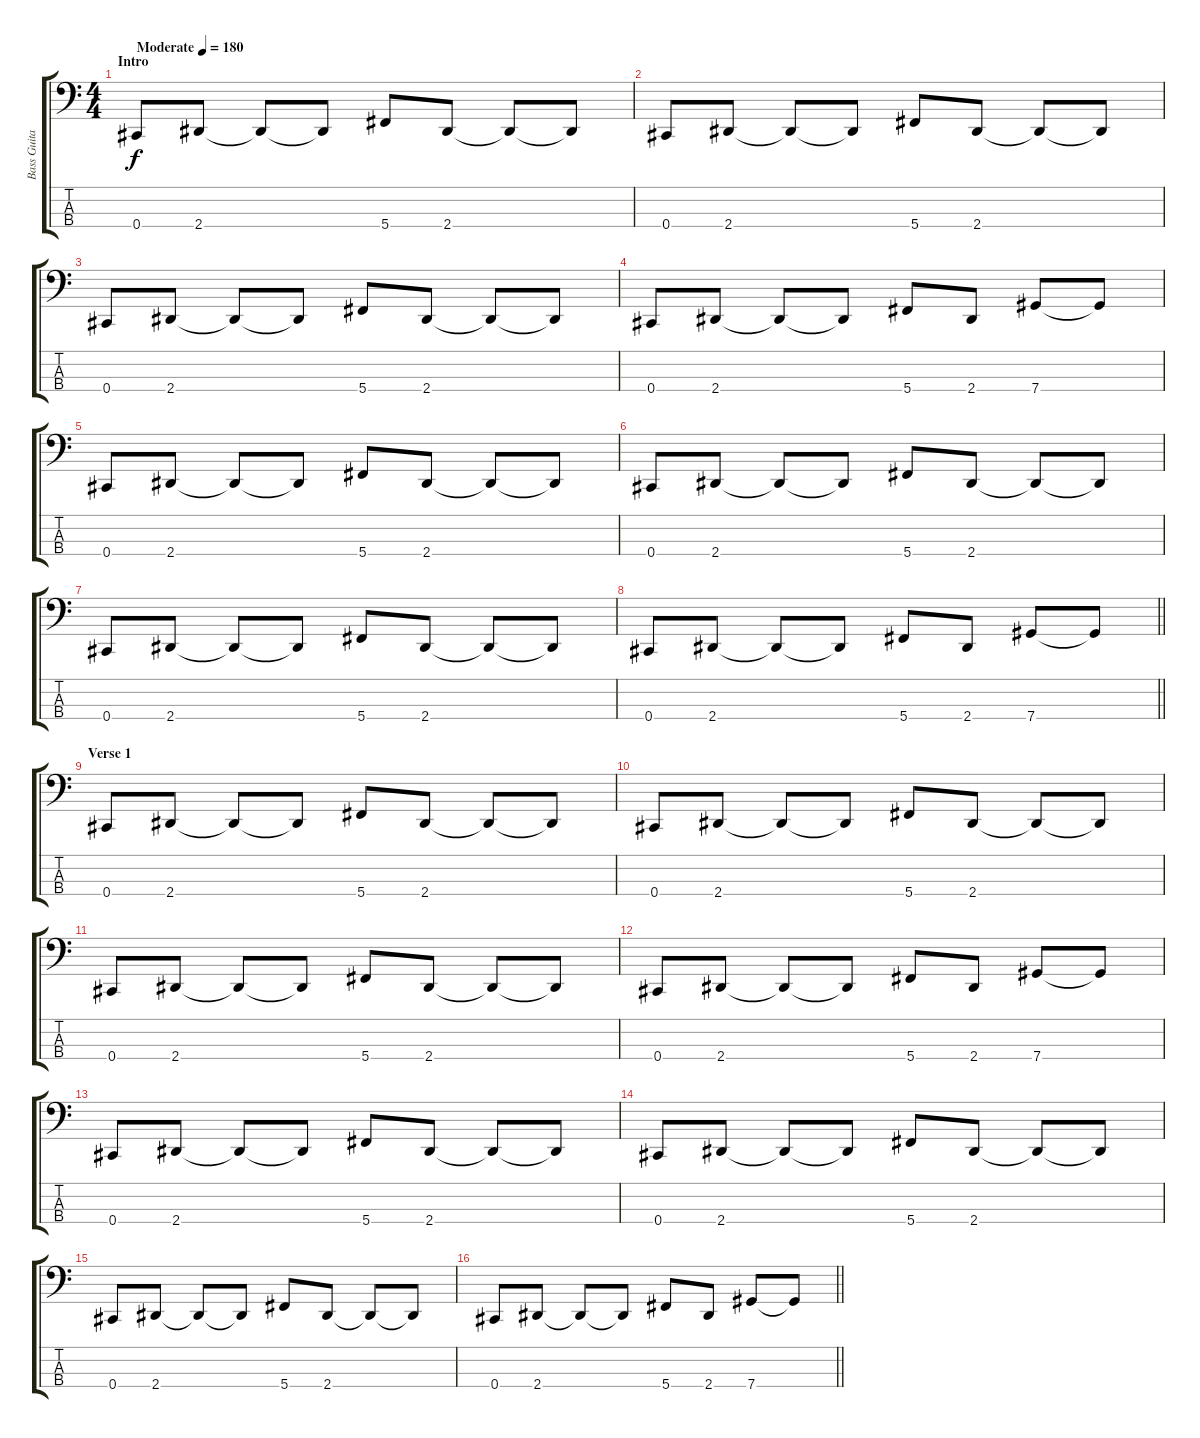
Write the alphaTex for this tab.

\track ("Bass Guitar" "Bass Guita") {instrument slapbass2}
\staff {score tabs}
\tuning (Gb2 Db2 Ab1 Db1) {hide}
\ts (4 4)
\section ("" "Intro")
\tempo (180 "Moderate")
\clef f4
\ks c
0.4.8{dy f instrument slapbass2} 2.4.8 2.4{t}.8 2.4{t}.8 5.4.8 2.4.8 2.4{t}.8 2.4{t}.8 |
0.4.8 2.4.8 2.4{t}.8 2.4{t}.8 5.4.8 2.4.8 2.4{t}.8 2.4{t}.8 |
0.4.8 2.4.8 2.4{t}.8 2.4{t}.8 5.4.8 2.4.8 2.4{t}.8 2.4{t}.8 |
0.4.8 2.4.8 2.4{t}.8 2.4{t}.8 5.4.8 2.4.8 7.4.8 7.4{t}.8 |
0.4.8 2.4.8 2.4{t}.8 2.4{t}.8 5.4.8 2.4.8 2.4{t}.8 2.4{t}.8 |
0.4.8 2.4.8 2.4{t}.8 2.4{t}.8 5.4.8 2.4.8 2.4{t}.8 2.4{t}.8 |
0.4.8 2.4.8 2.4{t}.8 2.4{t}.8 5.4.8 2.4.8 2.4{t}.8 2.4{t}.8 |
\barLineRight lightlight
0.4.8 2.4.8 2.4{t}.8 2.4{t}.8 5.4.8 2.4.8 7.4.8 7.4{t}.8 |
\section ("" "Verse 1")
0.4.8 2.4.8 2.4{t}.8 2.4{t}.8 5.4.8 2.4.8 2.4{t}.8 2.4{t}.8 |
0.4.8 2.4.8 2.4{t}.8 2.4{t}.8 5.4.8 2.4.8 2.4{t}.8 2.4{t}.8 |
0.4.8 2.4.8 2.4{t}.8 2.4{t}.8 5.4.8 2.4.8 2.4{t}.8 2.4{t}.8 |
0.4.8 2.4.8 2.4{t}.8 2.4{t}.8 5.4.8 2.4.8 7.4.8 7.4{t}.8 |
0.4.8 2.4.8 2.4{t}.8 2.4{t}.8 5.4.8 2.4.8 2.4{t}.8 2.4{t}.8 |
0.4.8 2.4.8 2.4{t}.8 2.4{t}.8 5.4.8 2.4.8 2.4{t}.8 2.4{t}.8 |
0.4.8 2.4.8 2.4{t}.8 2.4{t}.8 5.4.8 2.4.8 2.4{t}.8 2.4{t}.8 |
\barLineRight lightlight
0.4.8 2.4.8 2.4{t}.8 2.4{t}.8 5.4.8 2.4.8 7.4.8 7.4{t}.8
